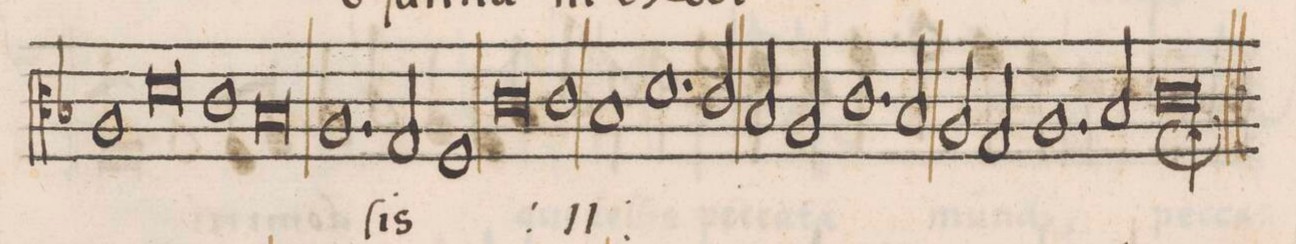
**kern	**text
*I"ALTVS	*
*clefC3	*
*k[b-]	*
*met(C|3)	*
*M3/1	*
1A	.
0d	.
=57-	=57-
1c	.
0B-	.
=58-	=58-
1.A	.
2G/	-ſis
1F	.
=59-	=59-
*	*ij
0c	o-
1c	-ſan-
=60-	=60-
1B-	-na
1.d	in
2c/	.
=61-	=61-
2B-/	.
2A/	.
1.c	ex-
2B-/	.
=62-	=62-
2A/	.
2G/	.
1.A	-cel-
2B-/	.
=63-	=63-
0.cl;<	-ſis
*	*Xij
=64||	=64||
*-	*-
